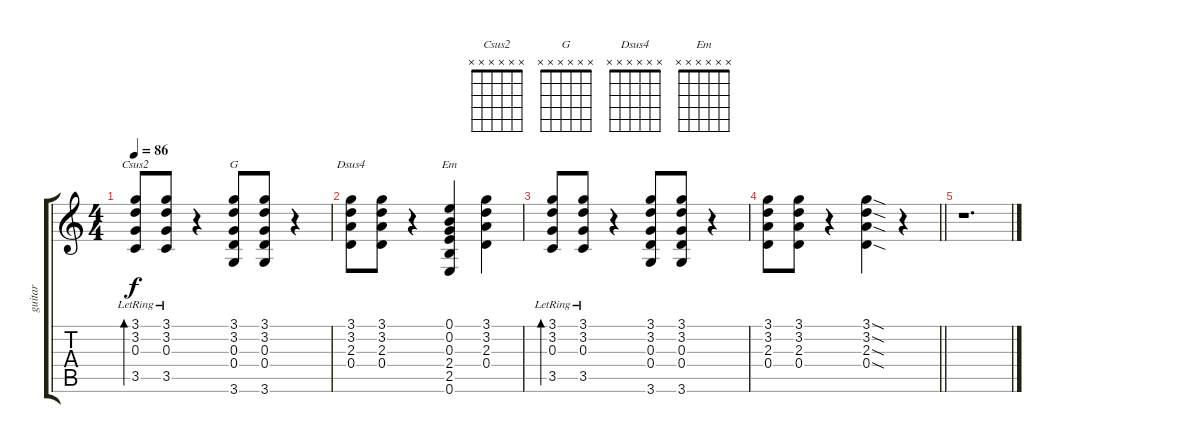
\track ("guitar" "guitar") {instrument acousticguitarsteel}
\staff {score tabs}
\tuning (E4 B3 G3 D3 A2 E2) {hide}
\chord ("Csus2" x x x x x x)
\chord ("G" x x x x x x)
\chord ("Dsus4" x x x x x x)
\chord ("Em" x x x x x x)
\ts (4 4)
\tempo 86
\clef g2
\ks c
(3.1{lr} 3.2{lr} 0.3{lr} 3.5{lr}).8{bd 60 ch "Csus2" dy f} (3.1{lr} 3.2{lr} 0.3{lr} 3.5{lr}).8 r.4 (3.1 3.2 0.3 0.4 3.6).8{ch "G"} (3.1 3.2 0.3 0.4 3.6).8 r.4 |
(3.1 3.2 2.3 0.4).8{ch "Dsus4"} (3.1 3.2 2.3 0.4).8 r.4 (0.1 0.2 0.3 2.4 2.5 0.6).4{ch "Em"} (3.1 3.2 2.3 0.4).4 |
(3.1{lr} 3.2{lr} 0.3{lr} 3.5{lr}).8{bd 60} (3.1{lr} 3.2{lr} 0.3{lr} 3.5{lr}).8 r.4 (3.1 3.2 0.3 0.4 3.6).8 (3.1 3.2 0.3 0.4 3.6).8 r.4 |
\barLineRight lightlight
(3.1 3.2 2.3 0.4).8 (3.1 3.2 2.3 0.4).8 r.4 (3.1{sod} 3.2{sod} 2.3{sod} 0.4{sod}).4 r.4 |
r.1{d}
